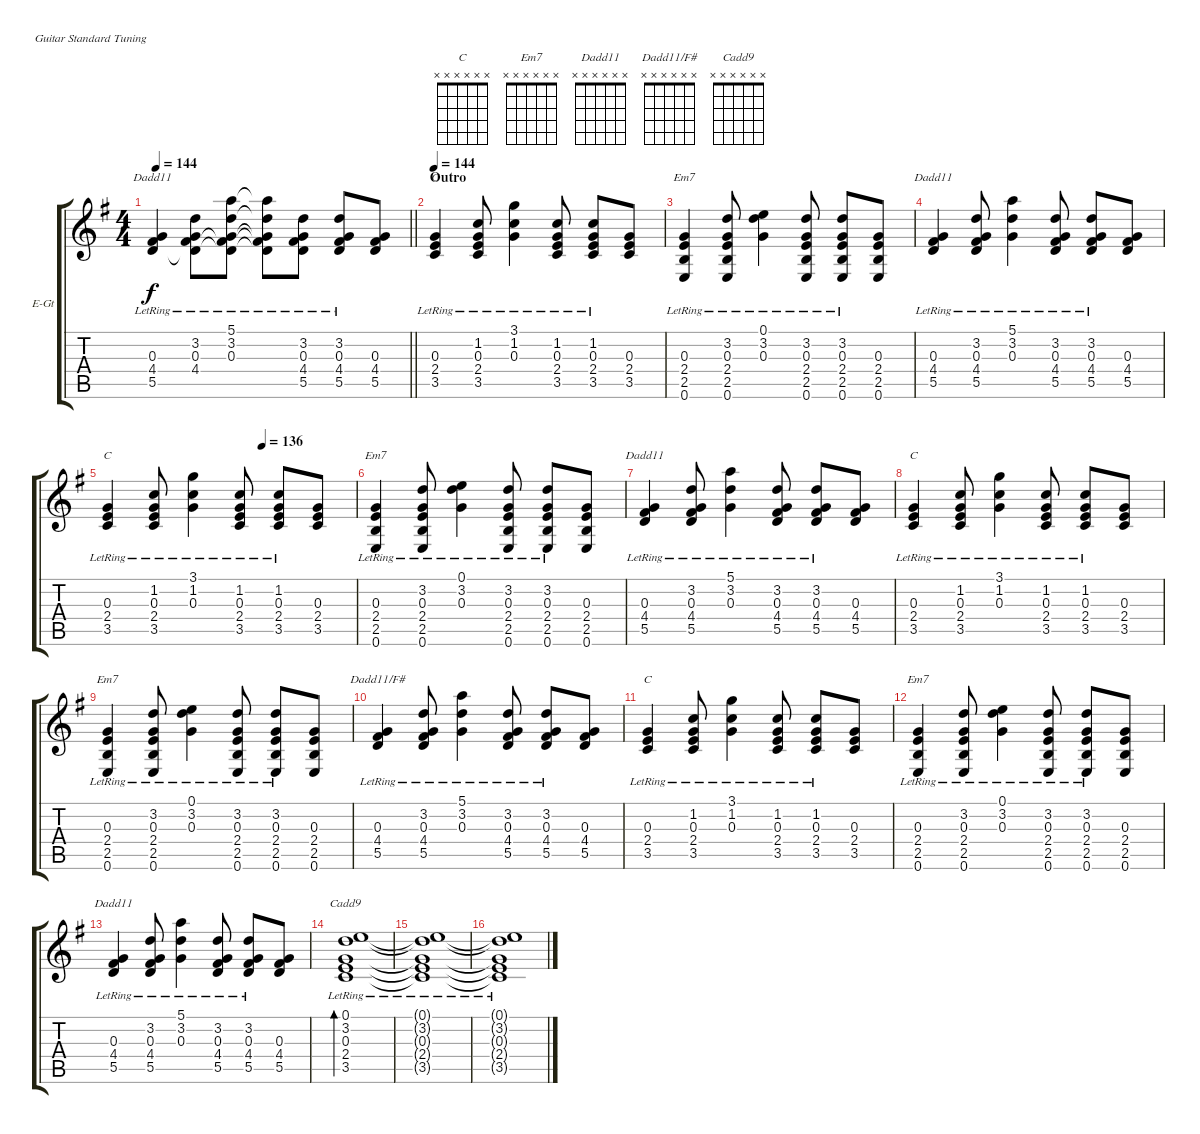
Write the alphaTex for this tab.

\bracketExtendMode groupsimilarinstruments
\firstSystemTrackNameOrientation horizontal
\otherSystemsTrackNameOrientation horizontal
\track ("Guitar 1" "E-Gt") {instrument distortionguitar}
\staff {score tabs}
\tuning (E4 B3 G3 D3 A2 E2)
\chord ("C" x x x x x x)
\chord ("Em7" x x x x x x)
\chord ("Dadd11" x x x x x x)
\chord ("Dadd11/F#" x x x x x x)
\chord ("Cadd9" x x x x x x)
\ts (4 4)
\tempo 144
\clef g2
\barLineRight lightlight
\ks g
(0.3{lr} 4.4{lr} 5.5{lr}).4{ch "Dadd11" dy f} (3.2{lr} 0.3{lr} 4.4{lr} 5.5{lr t}).8 (5.1{lr} 3.2{lr} 0.3{lr} 4.4{lr t} 5.5{lr t}).8 (5.1{lr t} 3.2{lr t} 0.3{lr t} 4.4{lr t} 5.5{lr t}).8 (3.2{lr} 0.3{lr} 4.4{lr} 5.5{lr}).8 (3.2{lr} 0.3{lr} 4.4{lr} 5.5{lr}).8 (0.3 4.4 5.5).8 |
\section ("" "Outro")
\tempo 144
(0.3{lr} 2.4{lr} 3.5{lr}).4{ch "C"} (1.2{lr} 0.3{lr} 2.4{lr} 3.5{lr}).8 (3.1{lr} 1.2{lr} 0.3{lr}).4 (1.2{lr} 0.3{lr} 2.4{lr} 3.5{lr}).8 (1.2{lr} 0.3{lr} 2.4{lr} 3.5{lr}).8 (0.3 2.4 3.5).8 |
(0.3{lr} 2.4{lr} 2.5{lr} 0.6{lr}).4{ch "Em7"} (3.2{lr} 0.3{lr} 2.4{lr} 2.5{lr} 0.6{lr}).8 (0.1{lr} 3.2{lr} 0.3{lr}).4 (3.2{lr} 0.3{lr} 2.4{lr} 2.5{lr} 0.6{lr}).8 (3.2{lr} 0.3{lr} 2.4{lr} 2.5{lr} 0.6{lr}).8 (0.3 2.4 2.5 0.6).8 |
(0.3{lr} 4.4{lr} 5.5{lr}).4{ch "Dadd11"} (3.2{lr} 0.3{lr} 4.4{lr} 5.5{lr}).8 (5.1{lr} 3.2{lr} 0.3{lr}).4 (3.2{lr} 0.3{lr} 4.4{lr} 5.5{lr}).8 (3.2{lr} 0.3{lr} 4.4{lr} 5.5{lr}).8 (0.3 4.4 5.5).8 |
\tempo (136 0.625)
(0.3{lr} 2.4{lr} 3.5{lr}).4{ch "C"} (1.2{lr} 0.3{lr} 2.4{lr} 3.5{lr}).8 (3.1{lr} 1.2{lr} 0.3{lr}).4 (1.2{lr} 0.3{lr} 2.4{lr} 3.5{lr}).8 (1.2{lr} 0.3{lr} 2.4{lr} 3.5{lr}).8 (0.3 2.4 3.5).8 |
(0.3{lr} 2.4{lr} 2.5{lr} 0.6{lr}).4{ch "Em7"} (3.2{lr} 0.3{lr} 2.4{lr} 2.5{lr} 0.6{lr}).8 (0.1{lr} 3.2{lr} 0.3{lr}).4 (3.2{lr} 0.3{lr} 2.4{lr} 2.5{lr} 0.6{lr}).8 (3.2{lr} 0.3{lr} 2.4{lr} 2.5{lr} 0.6{lr}).8 (0.3 2.4 2.5 0.6).8 |
(0.3{lr} 4.4{lr} 5.5{lr}).4{ch "Dadd11"} (3.2{lr} 0.3{lr} 4.4{lr} 5.5{lr}).8 (5.1{lr} 3.2{lr} 0.3{lr}).4 (3.2{lr} 0.3{lr} 4.4{lr} 5.5{lr}).8 (3.2{lr} 0.3{lr} 4.4{lr} 5.5{lr}).8 (0.3 4.4 5.5).8 |
(0.3{lr} 2.4{lr} 3.5{lr}).4{ch "C"} (1.2{lr} 0.3{lr} 2.4{lr} 3.5{lr}).8 (3.1{lr} 1.2{lr} 0.3{lr}).4 (1.2{lr} 0.3{lr} 2.4{lr} 3.5{lr}).8 (1.2{lr} 0.3{lr} 2.4{lr} 3.5{lr}).8 (0.3 2.4 3.5).8 |
(0.3{lr} 2.4{lr} 2.5{lr} 0.6{lr}).4{ch "Em7"} (3.2{lr} 0.3{lr} 2.4{lr} 2.5{lr} 0.6{lr}).8 (0.1{lr} 3.2{lr} 0.3{lr}).4 (3.2{lr} 0.3{lr} 2.4{lr} 2.5{lr} 0.6{lr}).8 (3.2{lr} 0.3{lr} 2.4{lr} 2.5{lr} 0.6{lr}).8 (0.3 2.4 2.5 0.6).8 |
(0.3{lr} 4.4{lr} 5.5{lr}).4{ch "Dadd11/F#"} (3.2{lr} 0.3{lr} 4.4{lr} 5.5{lr}).8 (5.1{lr} 3.2{lr} 0.3{lr}).4 (3.2{lr} 0.3{lr} 4.4{lr} 5.5{lr}).8 (3.2{lr} 0.3{lr} 4.4{lr} 5.5{lr}).8 (0.3 4.4 5.5).8 |
(0.3{lr} 2.4{lr} 3.5{lr}).4{ch "C"} (1.2{lr} 0.3{lr} 2.4{lr} 3.5{lr}).8 (3.1{lr} 1.2{lr} 0.3{lr}).4 (1.2{lr} 0.3{lr} 2.4{lr} 3.5{lr}).8 (1.2{lr} 0.3{lr} 2.4{lr} 3.5{lr}).8 (0.3 2.4 3.5).8 |
(0.3{lr} 2.4{lr} 2.5{lr} 0.6{lr}).4{ch "Em7"} (3.2{lr} 0.3{lr} 2.4{lr} 2.5{lr} 0.6{lr}).8 (0.1{lr} 3.2{lr} 0.3{lr}).4 (3.2{lr} 0.3{lr} 2.4{lr} 2.5{lr} 0.6{lr}).8 (3.2{lr} 0.3{lr} 2.4{lr} 2.5{lr} 0.6{lr}).8 (0.3 2.4 2.5 0.6).8 |
(0.3{lr} 4.4{lr} 5.5{lr}).4{ch "Dadd11"} (3.2{lr} 0.3{lr} 4.4{lr} 5.5{lr}).8 (5.1{lr} 3.2{lr} 0.3{lr}).4 (3.2{lr} 0.3{lr} 4.4{lr} 5.5{lr}).8 (3.2{lr} 0.3{lr} 4.4{lr} 5.5{lr}).8 (0.3 4.4 5.5).8 |
(0.1{lr} 3.2{lr} 0.3{lr} 2.4{lr} 3.5{lr}).1{bd 60 ch "Cadd9"} |
(0.1{lr t} 3.2{lr t} 0.3{lr t} 2.4{lr t} 3.5{lr t}).1 |
(0.1{lr t} 3.2{lr t} 0.3{lr t} 2.4{lr t} 3.5{lr t}).1
